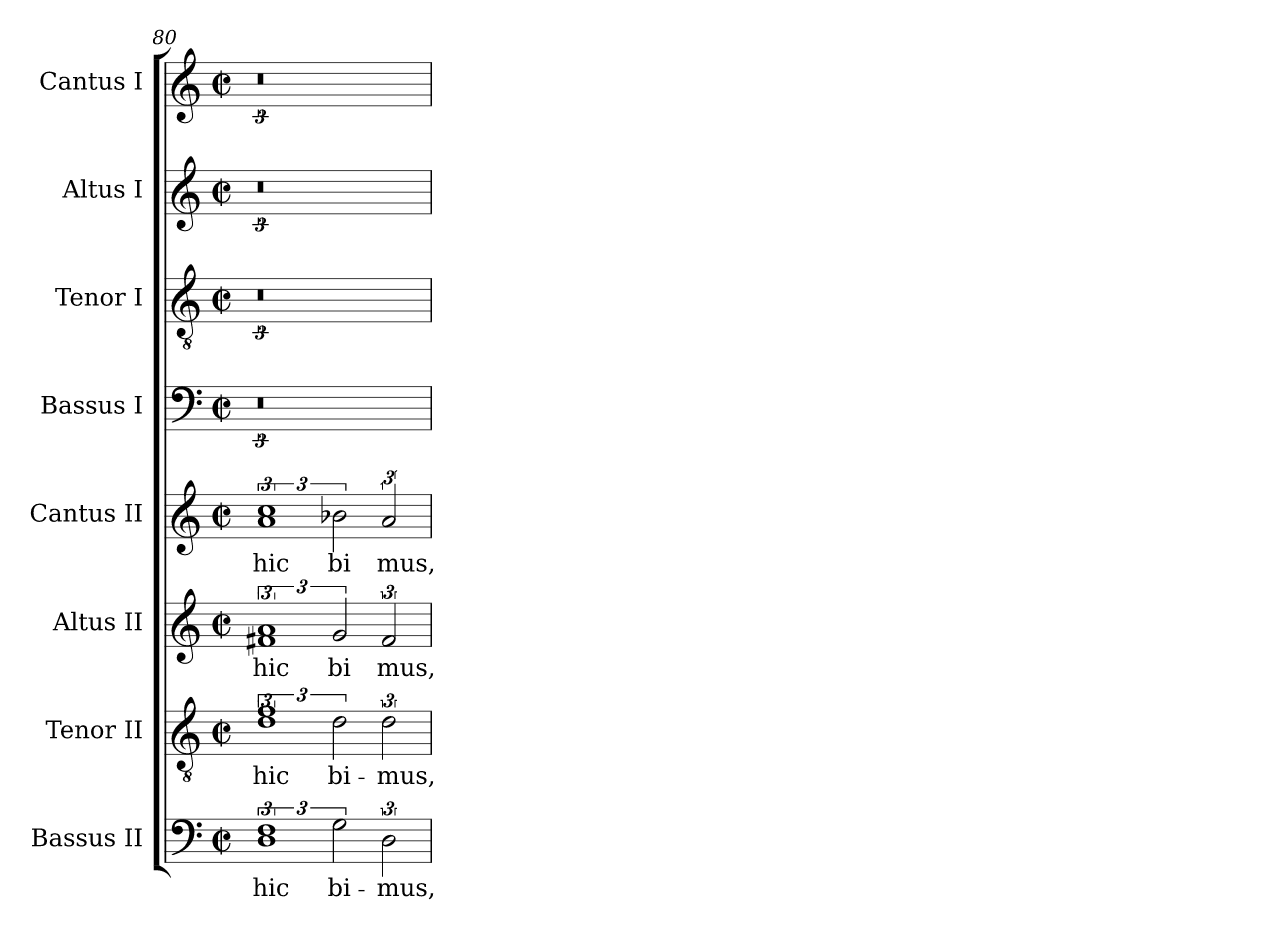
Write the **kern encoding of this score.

**kern	**text	**kern	**text	**kern	**text	**kern	**text	**kern	**kern	**kern	**kern
*part8	*part8	*part7	*part7	*part6	*part6	*part5	*part5	*part4	*part3	*part2	*part1
*staff8	*staff8	*staff7	*staff7	*staff6	*staff6	*staff5	*staff5	*staff4	*staff3	*staff2	*staff1
*I"Bassus II	*	*I"Tenor II	*	*I"Altus II	*	*I"Cantus II	*	*I"Bassus I	*I"Tenor I	*I"Altus I	*I"Cantus I
*clefF4	*	*clefGv2	*	*clefG2	*	*clefG2	*	*clefF4	*clefGv2	*clefG2	*clefG2
*M2/2	*	*M2/2	*	*M2/2	*	*M2/2	*	*M2/2	*M2/2	*M2/2	*M2/2
*met(c|)	*	*met(c|)	*	*met(c|)	*	*met(c|)	*	*met(c|)	*met(c|)	*met(c|)	*met(c|)
=80	=80	=80	=80	=80	=80	=80	=80	=80	=80	=80	=80
!	!LO:LY:b:cj	!	!	!	!	!	!	!	!	!	!
*^	*	*	*	*	*	*	*	*	*	*	*
!	!	!LO:LY:b:cj	!	!LO:LY:b:cj	!	!	!	!	!	!	!	!
*	*	*	*^	*	*	*	*	*	*	*	*	*
!	!	!	!	!	!LO:LY:b:cj	!	!LO:LY:b:cj	!	!	!	!	!	!
*	*	*	*	*	*	*^	*	*	*	*	*	*	*
!	!	!	!	!	!	!	!	!LO:LY:b:cj	!	!LO:LY:b:cj	!	!	!	!
*	*	*	*	*	*	*	*	*	*^	*	*	*	*	*
!	!	!	!	!	!	!	!	!	!	!	!LO:LY:b:cj	!	!	!	!
3%2D	3%2F	hic	3%2d	3%2f	hic	3%2f#X	3%2a	hic	3%2a	3%2cc	hic	3%4r	3%4r	3%4r	3%4r
!	!	!LO:LY:b:cj	!	!	!LO:LY:b:cj	!	!	!LO:LY:b:cj	!	!	!LO:LY:b:cj	!	!	!	!
3%2ryy	3G\	bi-	3%2ryy	3d\	bi-	3%2ryy	3g/	bi	3%2ryy	3b-X\	bi	.	.	.	.
!	!	!LO:LY:b:cj	!	!	!LO:LY:b:cj	!	!	!LO:LY:b:cj	!	!	!LO:LY:b:cj	!	!	!	!
.	3D\	-mus,	.	3d\	-mus,	.	3f#/	mus,	.	3a/	mus,	.	.	.	.
*v	*v	*	*	*	*	*v	*v	*	*v	*v	*	*	*	*	*
*	*	*v	*v	*	*	*	*	*	*	*	*	*
=	=	=	=	=	=	=	=	=	=	=	=
*-	*-	*-	*-	*-	*-	*-	*-	*-	*-	*-	*-
